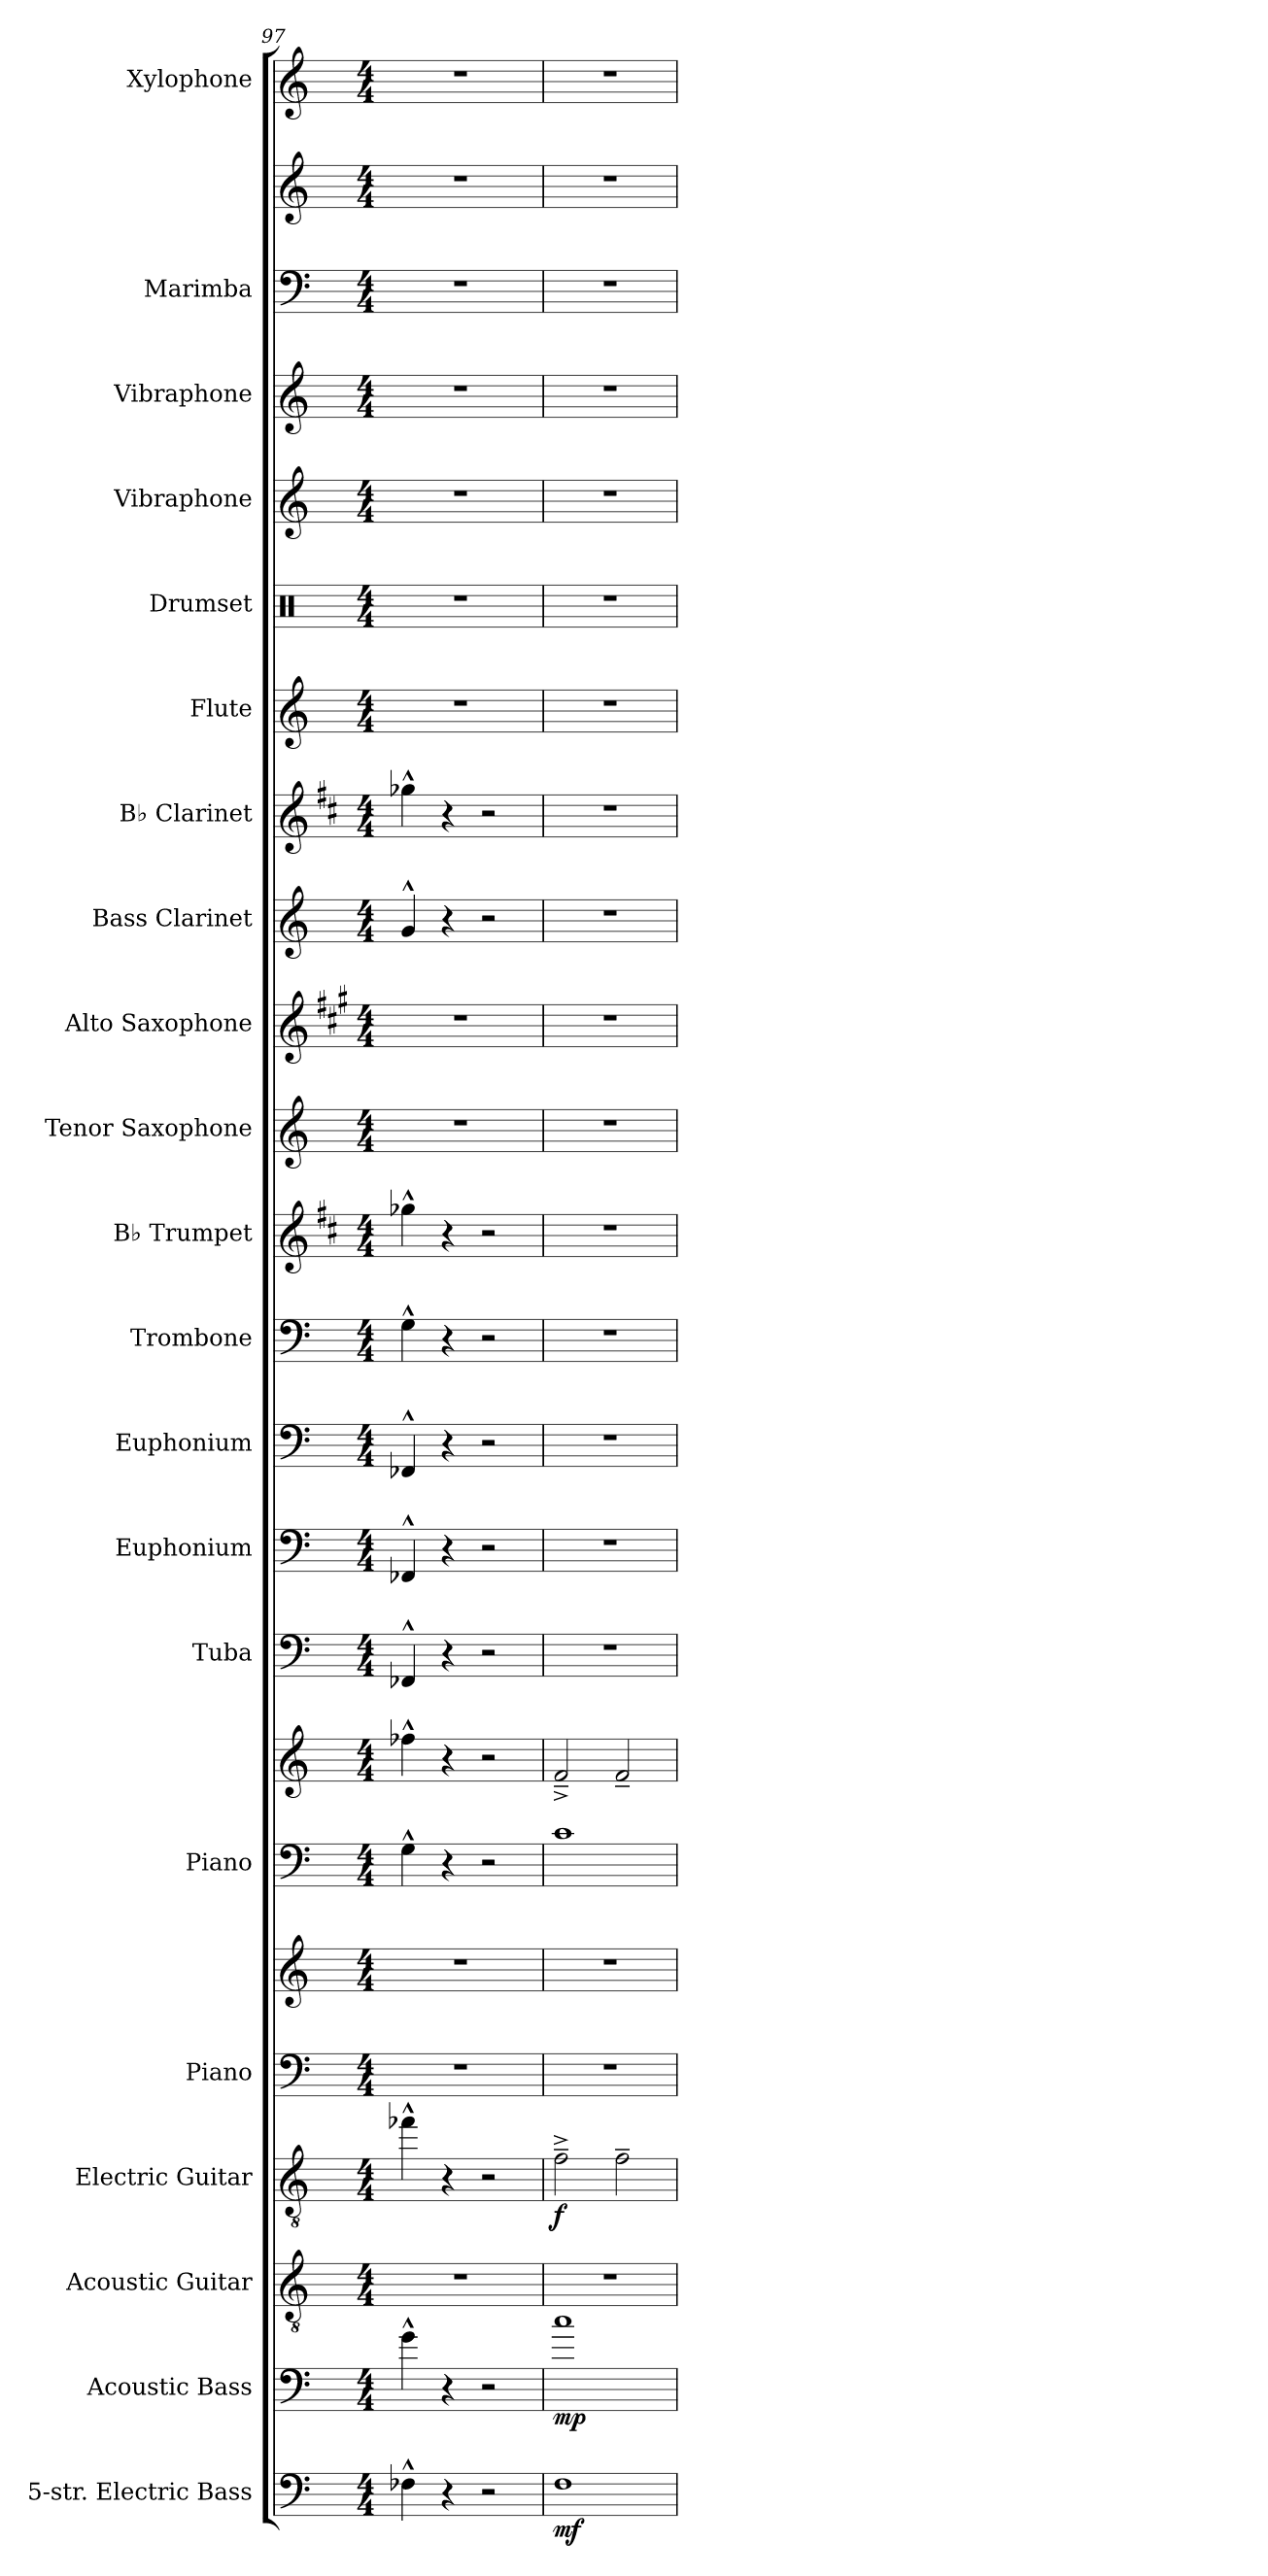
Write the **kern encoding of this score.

**kern	**dynam	**kern	**dynam	**kern	**kern	**dynam	**kern	**kern	**kern	**kern	**dynam	**kern	**kern	**kern	**kern	**kern	**kern	**kern	**kern	**kern	**kern	**kern	**kern	**kern	**kern	**kern	**kern
*part21	*part21	*part20	*part20	*part19	*part18	*part18	*part17	*part17	*part16	*part16	*part16	*part15	*part14	*part13	*part12	*part11	*part10	*part9	*part8	*part7	*part6	*part5	*part4	*part3	*part2	*part2	*part1
*staff24	*staff24	*staff23	*staff23	*staff22	*staff21	*staff21	*staff20	*staff19	*staff18	*staff17	*staff17/18	*staff16	*staff15	*staff14	*staff13	*staff12	*staff11	*staff10	*staff9	*staff8	*staff7	*staff6	*staff5	*staff4	*staff3	*staff2	*staff1
*I"5-str. Electric Bass	*	*I"Acoustic Bass	*	*I"Acoustic Guitar	*I"Electric Guitar	*	*I"Piano	*	*I"Piano	*	*	*I"Tuba	*I"Euphonium	*I"Euphonium	*I"Trombone	*I"B♭ Trumpet	*I"Tenor Saxophone	*I"Alto Saxophone	*I"Bass Clarinet	*I"B♭ Clarinet	*I"Flute	*I"Drumset	*I"Vibraphone	*I"Vibraphone	*I"Marimba	*	*I"Xylophone
*I'El. B.	*	*I'Bass	*	*I'Guit.	*I'El. Guit.	*	*I'Pno.	*	*I'Pno.	*	*	*I'Tba.	*I'Euph.	*I'Euph.	*I'Tbn.	*I'B♭ Tpt.	*I'T. Sax.	*I'A. Sax.	*I'B. Cl.	*I'B♭ Cl.	*I'Fl.	*I'Drs.	*I'Vib.	*I'Vib.	*I'Mrm.	*	*I'Xyl.
!!LO:PB:g=z
*clefF4	*	*clefF4	*	*clefGv2	*clefGv2	*	*clefF4	*clefG2	*clefF4	*clefG2	*	*clefF4	*clefF4	*clefF4	*clefF4	*clefG2	*clefG2	*clefG2	*clefG2	*clefG2	*clefG2	*clefX	*clefG2	*clefG2	*clefF4	*clefG2	*clefG2
*ITrd7c12	*	*ITrd7c12	*	*	*	*	*	*	*	*	*	*	*	*	*	*ITrd1c2	*ITrd8c14	*ITrd5c9	*ITrd8c14	*ITrd1c2	*	*	*	*	*	*	*ITrd-7c-12
*k[]	*	*k[]	*	*k[]	*k[]	*	*k[]	*k[]	*k[]	*k[]	*	*k[]	*k[]	*k[]	*k[]	*k[]	*k[]	*k[]	*k[]	*k[]	*k[]	*k[]	*k[]	*k[]	*k[]	*k[]	*k[]
*M4/4	*	*M4/4	*	*M4/4	*M4/4	*	*M4/4	*M4/4	*M4/4	*M4/4	*	*M4/4	*M4/4	*M4/4	*M4/4	*M4/4	*M4/4	*M4/4	*M4/4	*M4/4	*M4/4	*M4/4	*M4/4	*M4/4	*M4/4	*M4/4	*M4/4
=97	=97	=97	=97	=97	=97	=97	=97	=97	=97	=97	=97	=97	=97	=97	=97	=97	=97	=97	=97	=97	=97	=97	=97	=97	=97	=97	=97
4FF-X^^\	.	4G^^\	.	1r	4ff-X^^\	.	1r	1r	4G^^\	4ff-X^^\	.	4FF-X^^/	4FF-X^^/	4FF-X^^/	4G^^\	4ff-X^^\	1r	1r	4G^^/	4ff-X^^\	1r	1r	1r	1r	1r	1r	1r
4r	.	4r	.	.	4r	.	.	.	4r	4r	.	4r	4r	4r	4r	4r	.	.	4r	4r	.	.	.	.	.	.	.
2r	.	2r	.	.	2r	.	.	.	2r	2r	.	2r	2r	2r	2r	2r	.	.	2r	2r	.	.	.	.	.	.	.
=98	=98	=98	=98	=98	=98	=98	=98	=98	=98	=98	=98	=98	=98	=98	=98	=98	=98	=98	=98	=98	=98	=98	=98	=98	=98	=98	=98
!	!LO:DY:b	!	!LO:DY:b	!	!	!LO:DY:b	!	!	!	!	!LO:DY:b=2	!	!	!	!	!	!	!	!	!	!	!	!	!	!	!	!
!	!	!	!	!	!	!	!	!	!	!	!LO:DY:n=1:b	!	!	!	!	!	!	!	!	!	!	!	!	!	!	!	!
1FF	mf	1c	mp	1r	2f~^\	f	1r	1r	1c	2f~^/	mp f	1r	1r	1r	1r	1r	1r	1r	1r	1r	1r	1r	1r	1r	1r	1r	1r
.	.	.	.	.	2f~\	.	.	.	.	2f~/	.	.	.	.	.	.	.	.	.	.	.	.	.	.	.	.	.
=	=	=	=	=	=	=	=	=	=	=	=	=	=	=	=	=	=	=	=	=	=	=	=	=	=	=	=
*-	*-	*-	*-	*-	*-	*-	*-	*-	*-	*-	*-	*-	*-	*-	*-	*-	*-	*-	*-	*-	*-	*-	*-	*-	*-	*-	*-
